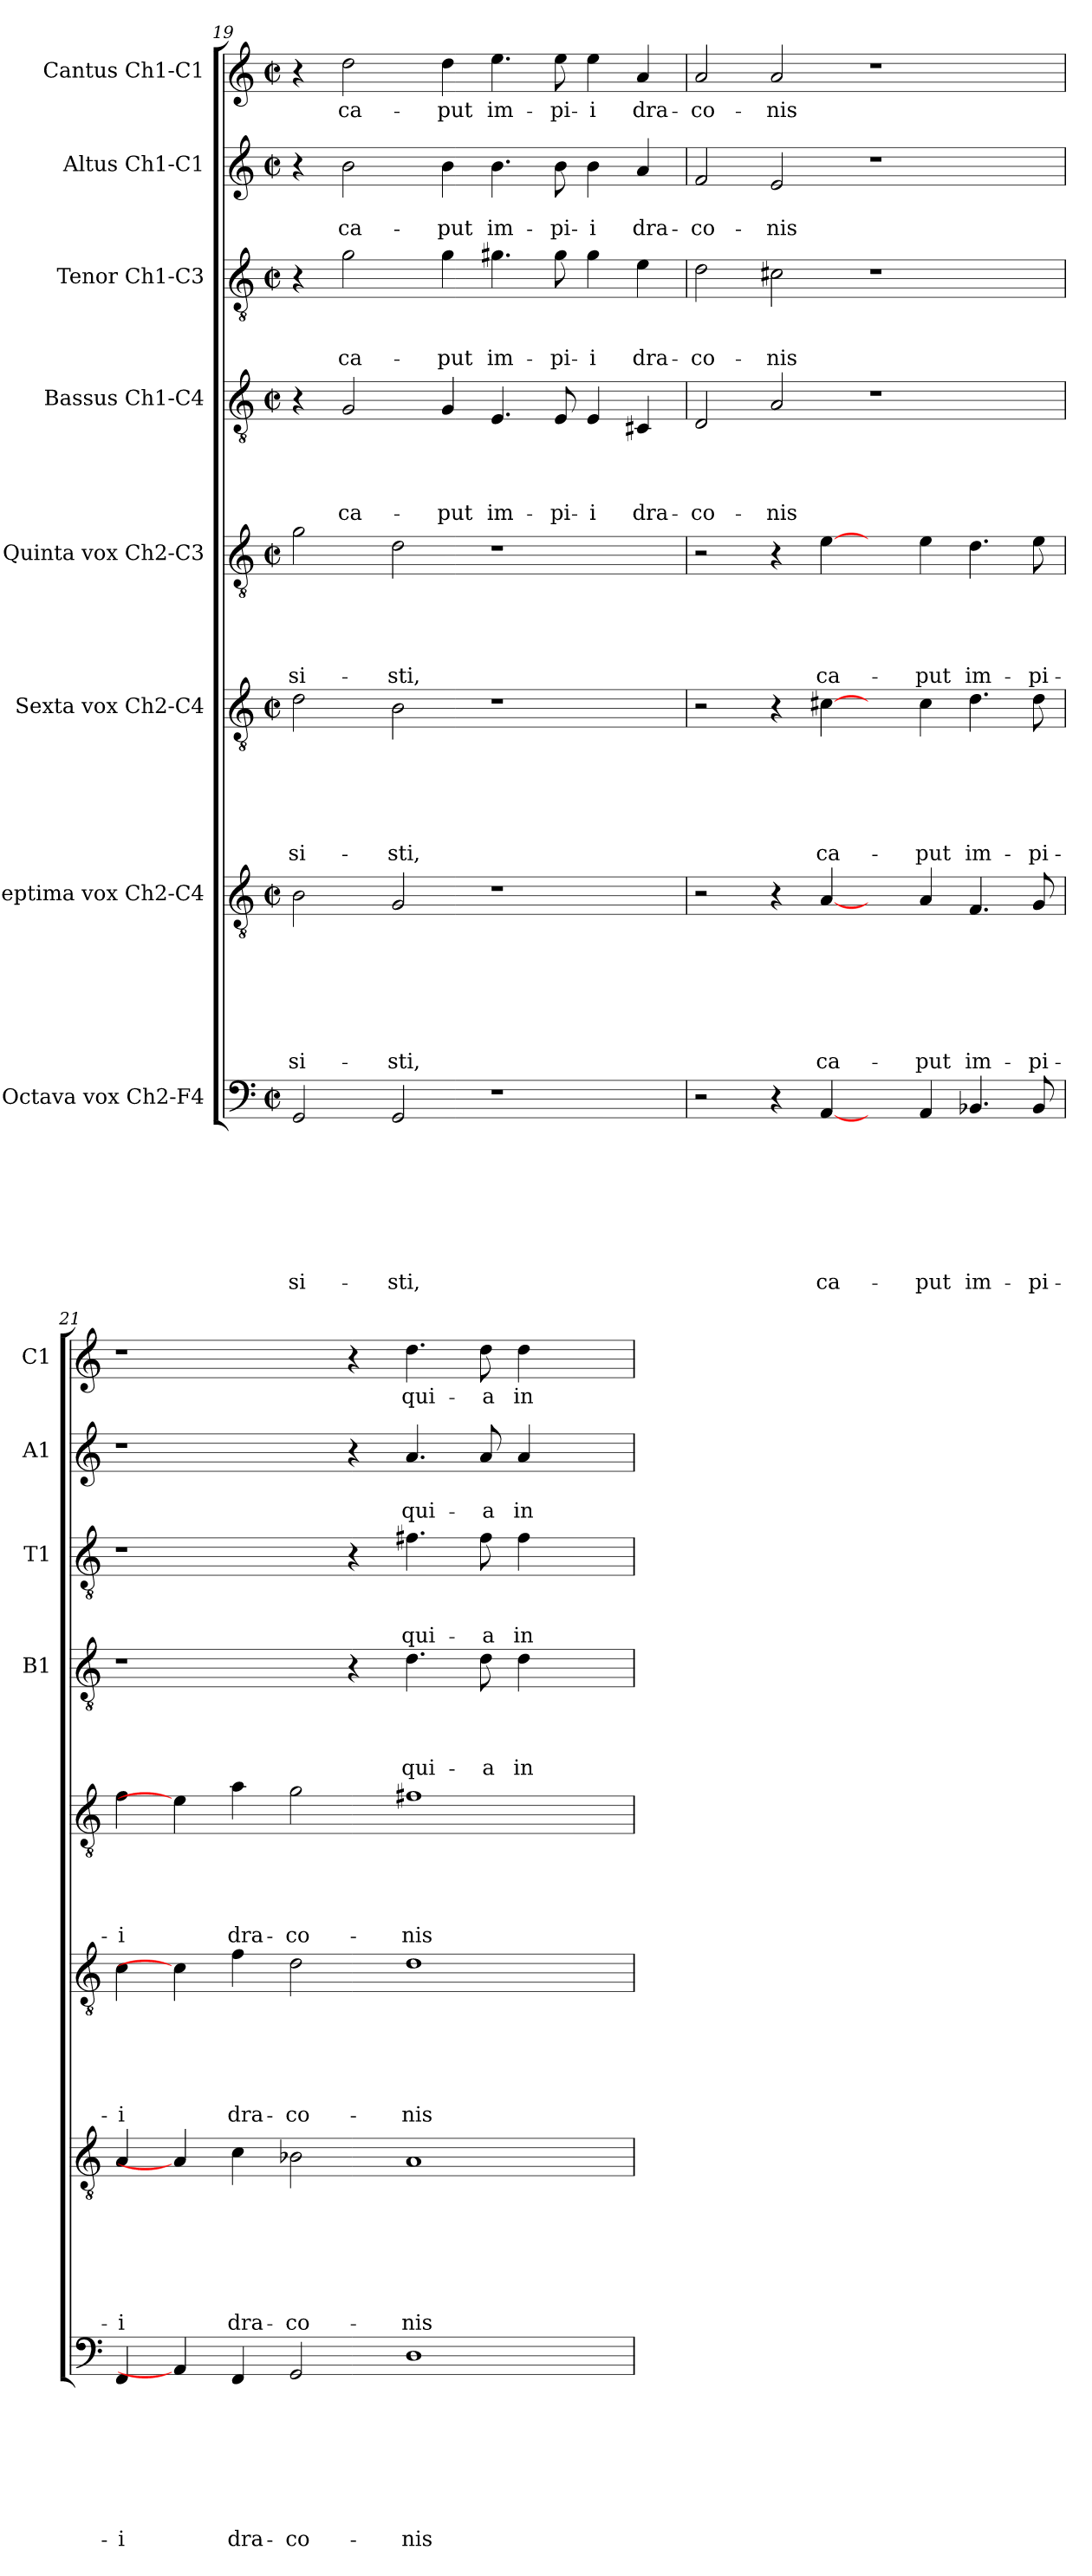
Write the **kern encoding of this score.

**kern	**text	**text	**text	**text	**text	**text	**text	**text	**kern	**text	**text	**text	**text	**text	**text	**text	**kern	**text	**text	**text	**text	**text	**text	**kern	**text	**text	**text	**text	**text	**kern	**text	**text	**text	**text	**kern	**text	**text	**text	**kern	**text	**text	**kern	**text
*part8	*part8	*part8	*part8	*part8	*part8	*part8	*part8	*part8	*part7	*part7	*part7	*part7	*part7	*part7	*part7	*part7	*part6	*part6	*part6	*part6	*part6	*part6	*part6	*part5	*part5	*part5	*part5	*part5	*part5	*part4	*part4	*part4	*part4	*part4	*part3	*part3	*part3	*part3	*part2	*part2	*part2	*part1	*part1
*staff8	*staff8	*staff8	*staff8	*staff8	*staff8	*staff8	*staff8	*staff8	*staff7	*staff7	*staff7	*staff7	*staff7	*staff7	*staff7	*staff7	*staff6	*staff6	*staff6	*staff6	*staff6	*staff6	*staff6	*staff5	*staff5	*staff5	*staff5	*staff5	*staff5	*staff4	*staff4	*staff4	*staff4	*staff4	*staff3	*staff3	*staff3	*staff3	*staff2	*staff2	*staff2	*staff1	*staff1
*I"Octava vox Ch2-F4	*	*	*	*	*	*	*	*	*I"Septima vox Ch2-C4	*	*	*	*	*	*	*	*I"Sexta vox Ch2-C4	*	*	*	*	*	*	*I"Quinta vox Ch2-C3	*	*	*	*	*	*I"Bassus Ch1-C4	*	*	*	*	*I"Tenor Ch1-C3	*	*	*	*I"Altus Ch1-C1	*	*	*I"Cantus Ch1-C1	*
*	*	*	*	*	*	*	*	*	*	*	*	*	*	*	*	*	*	*	*	*	*	*	*	*	*	*	*	*	*	*I'B1	*	*	*	*	*I'T1	*	*	*	*I'A1	*	*	*I'C1	*
*clefF4	*	*	*	*	*	*	*	*	*clefGv2	*	*	*	*	*	*	*	*clefGv2	*	*	*	*	*	*	*clefGv2	*	*	*	*	*	*clefGv2	*	*	*	*	*clefGv2	*	*	*	*clefG2	*	*	*clefG2	*
*k[]	*	*	*	*	*	*	*	*	*k[]	*	*	*	*	*	*	*	*k[]	*	*	*	*	*	*	*k[]	*	*	*	*	*	*k[]	*	*	*	*	*k[]	*	*	*	*k[]	*	*	*k[]	*
*C:	*	*	*	*	*	*	*	*	*C:	*	*	*	*	*	*	*	*C:	*	*	*	*	*	*	*C:	*	*	*	*	*	*C:	*	*	*	*	*C:	*	*	*	*C:	*	*	*C:	*
*M2/2	*	*	*	*	*	*	*	*	*M2/2	*	*	*	*	*	*	*	*M2/2	*	*	*	*	*	*	*M2/2	*	*	*	*	*	*M2/2	*	*	*	*	*M2/2	*	*	*	*M2/2	*	*	*M2/2	*
*met(c|)	*	*	*	*	*	*	*	*	*met(c|)	*	*	*	*	*	*	*	*met(c|)	*	*	*	*	*	*	*met(c|)	*	*	*	*	*	*met(c|)	*	*	*	*	*met(c|)	*	*	*	*met(c|)	*	*	*met(c|)	*
=19	=19	=19	=19	=19	=19	=19	=19	=19	=19	=19	=19	=19	=19	=19	=19	=19	=19	=19	=19	=19	=19	=19	=19	=19	=19	=19	=19	=19	=19	=19	=19	=19	=19	=19	=19	=19	=19	=19	=19	=19	=19	=19	=19
!	!	!	!	!	!	!	!	!LO:LY:b	!	!	!	!	!	!	!	!LO:LY:b	!	!	!	!	!	!	!LO:LY:b	!	!	!	!	!	!LO:LY:b	!	!	!	!	!	!	!	!	!	!	!	!	!	!
2GG/	.	.	.	.	.	.	.	-si-	2B\	.	.	.	.	.	.	-si-	2d\	.	.	.	.	.	-si-	2g\	.	.	.	.	-si-	4r	.	.	.	.	4r	.	.	.	4r	.	.	4r	.
!	!	!	!	!	!	!	!	!	!	!	!	!	!	!	!	!	!	!	!	!	!	!	!	!	!	!	!	!	!	!	!	!	!	!LO:LY:b	!	!	!	!LO:LY:b	!	!	!LO:LY:b	!	!LO:LY:b
.	.	.	.	.	.	.	.	.	.	.	.	.	.	.	.	.	.	.	.	.	.	.	.	.	.	.	.	.	.	2G/	.	.	.	ca-	2g\	.	.	ca-	2b\	.	ca-	2dd\	ca-
!	!	!	!	!	!	!	!	!LO:LY:b	!	!	!	!	!	!	!	!LO:LY:b	!	!	!	!	!	!	!LO:LY:b	!	!	!	!	!	!LO:LY:b	!	!	!	!	!	!	!	!	!	!	!	!	!	!
2GG/	.	.	.	.	.	.	.	-sti,	2G/	.	.	.	.	.	.	-sti,	2B\	.	.	.	.	.	-sti,	2d\	.	.	.	.	-sti,	.	.	.	.	.	.	.	.	.	.	.	.	.	.
!	!	!	!	!	!	!	!	!	!	!	!	!	!	!	!	!	!	!	!	!	!	!	!	!	!	!	!	!	!	!	!	!	!	!LO:LY:b	!	!	!	!LO:LY:b	!	!	!LO:LY:b	!	!LO:LY:b
.	.	.	.	.	.	.	.	.	.	.	.	.	.	.	.	.	.	.	.	.	.	.	.	.	.	.	.	.	.	4G/	.	.	.	-put	4g\	.	.	-put	4b\	.	-put	4dd\	-put
!	!	!	!	!	!	!	!	!	!	!	!	!	!	!	!	!	!	!	!	!	!	!	!	!	!	!	!	!	!	!	!	!	!	!LO:LY:b	!	!	!	!LO:LY:b	!	!	!LO:LY:b	!	!LO:LY:b
1r	.	.	.	.	.	.	.	.	1r	.	.	.	.	.	.	.	1r	.	.	.	.	.	.	1r	.	.	.	.	.	4.E/	.	.	.	im-	4.g#X\	.	.	im-	4.b\	.	im-	4.ee\	im-
!	!	!	!	!	!	!	!	!	!	!	!	!	!	!	!	!	!	!	!	!	!	!	!	!	!	!	!	!	!	!	!	!	!	!LO:LY:b	!	!	!	!LO:LY:b	!	!	!LO:LY:b	!	!LO:LY:b
.	.	.	.	.	.	.	.	.	.	.	.	.	.	.	.	.	.	.	.	.	.	.	.	.	.	.	.	.	.	8E/	.	.	.	-pi-	8g#\	.	.	-pi-	8b\	.	-pi-	8ee\	-pi-
!	!	!	!	!	!	!	!	!	!	!	!	!	!	!	!	!	!	!	!	!	!	!	!	!	!	!	!	!	!	!	!	!	!	!LO:LY:b	!	!	!	!LO:LY:b	!	!	!LO:LY:b	!	!LO:LY:b
.	.	.	.	.	.	.	.	.	.	.	.	.	.	.	.	.	.	.	.	.	.	.	.	.	.	.	.	.	.	4E/	.	.	.	-i	4g#\	.	.	-i	4b\	.	-i	4ee\	-i
!	!	!	!	!	!	!	!	!	!	!	!	!	!	!	!	!	!	!	!	!	!	!	!	!	!	!	!	!	!	!	!	!	!	!LO:LY:b	!	!	!	!LO:LY:b	!	!	!LO:LY:b	!	!LO:LY:b
.	.	.	.	.	.	.	.	.	.	.	.	.	.	.	.	.	.	.	.	.	.	.	.	.	.	.	.	.	.	4C#X/	.	.	.	dra-	4e\	.	.	dra-	4a/	.	dra-	4a/	dra-
!!LO:PB:g=z
=20	=20	=20	=20	=20	=20	=20	=20	=20	=20	=20	=20	=20	=20	=20	=20	=20	=20	=20	=20	=20	=20	=20	=20	=20	=20	=20	=20	=20	=20	=20	=20	=20	=20	=20	=20	=20	=20	=20	=20	=20	=20	=20	=20
!	!	!	!	!	!	!	!	!	!	!	!	!	!	!	!	!	!	!	!	!	!	!	!	!	!	!	!	!	!	!	!	!	!	!LO:LY:b	!	!	!	!LO:LY:b	!	!	!LO:LY:b	!	!LO:LY:b
2r	.	.	.	.	.	.	.	.	2r	.	.	.	.	.	.	.	2r	.	.	.	.	.	.	2r	.	.	.	.	.	2D/	.	.	.	-co-	2d\	.	.	-co-	2f/	.	-co-	2a/	-co-
!	!	!	!	!	!	!	!	!	!	!	!	!	!	!	!	!	!	!	!	!	!	!	!	!	!	!	!	!	!	!	!	!	!	!LO:LY:b	!	!	!	!LO:LY:b	!	!	!LO:LY:b	!	!LO:LY:b
4r	.	.	.	.	.	.	.	.	4r	.	.	.	.	.	.	.	4r	.	.	.	.	.	.	4r	.	.	.	.	.	2A/	.	.	.	-nis	2c#X\	.	.	-nis	2e/	.	-nis	2a/	-nis
!	!	!	!	!	!	!	!	!LO:LY:b	!	!	!	!	!	!	!	!LO:LY:b	!	!	!	!	!	!	!LO:LY:b	!	!	!	!	!	!LO:LY:b	!	!	!	!	!	!	!	!	!	!	!	!	!	!
[4AA/	.	.	.	.	.	.	.	ca-	[4A/	.	.	.	.	.	.	ca-	[4c#X\	.	.	.	.	.	ca-	[4e\	.	.	.	.	ca-	.	.	.	.	.	.	.	.	.	.	.	.	.	.
4ryy	.	.	.	.	.	.	.	.	4ryy	.	.	.	.	.	.	.	4ryy	.	.	.	.	.	.	4ryy	.	.	.	.	.	1r	.	.	.	.	1r	.	.	.	1r	.	.	1r	.
!	!	!	!	!	!	!	!	!LO:LY:b	!	!	!	!	!	!	!	!LO:LY:b	!	!	!	!	!	!	!LO:LY:b	!	!	!	!	!	!LO:LY:b	!	!	!	!	!	!	!	!	!	!	!	!	!	!
4AA/	.	.	.	.	.	.	.	-put	4A/	.	.	.	.	.	.	-put	4c#\	.	.	.	.	.	-put	4e\	.	.	.	.	-put	.	.	.	.	.	.	.	.	.	.	.	.	.	.
!	!	!	!	!	!	!	!	!LO:LY:b	!	!	!	!	!	!	!	!LO:LY:b	!	!	!	!	!	!	!LO:LY:b	!	!	!	!	!	!LO:LY:b	!	!	!	!	!	!	!	!	!	!	!	!	!	!
4.BB-X/	.	.	.	.	.	.	.	im-	4.F/	.	.	.	.	.	.	im-	4.d\	.	.	.	.	.	im-	4.d\	.	.	.	.	im-	.	.	.	.	.	.	.	.	.	.	.	.	.	.
!	!	!	!	!	!	!	!	!LO:LY:b	!	!	!	!	!	!	!	!LO:LY:b	!	!	!	!	!	!	!LO:LY:b	!	!	!	!	!	!LO:LY:b	!	!	!	!	!	!	!	!	!	!	!	!	!	!
8BB-/	.	.	.	.	.	.	.	-pi-	8G/	.	.	.	.	.	.	-pi-	8d\	.	.	.	.	.	-pi-	8e\	.	.	.	.	-pi-	.	.	.	.	.	.	.	.	.	.	.	.	.	.
=21	=21	=21	=21	=21	=21	=21	=21	=21	=21	=21	=21	=21	=21	=21	=21	=21	=21	=21	=21	=21	=21	=21	=21	=21	=21	=21	=21	=21	=21	=21	=21	=21	=21	=21	=21	=21	=21	=21	=21	=21	=21	=21	=21
!	!	!	!	!	!	!	!	!LO:LY:b	!	!	!	!	!	!	!	!LO:LY:b	!	!	!	!	!	!	!LO:LY:b	!	!	!	!	!	!LO:LY:b	!	!	!	!	!	!	!	!	!	!	!	!	!	!
4FF/	.	.	.	.	.	.	.	-i	4A/	.	.	.	.	.	.	-i	4c\	.	.	.	.	.	-i	4f\	.	.	.	.	-i	1r	.	.	.	.	1r	.	.	.	1r	.	.	1r	.
4AA/]	.	.	.	.	.	.	.	.	4A/]	.	.	.	.	.	.	.	4c#\]	.	.	.	.	.	.	4e\]	.	.	.	.	.	.	.	.	.	.	.	.	.	.	.	.	.	.	.
!	!	!	!	!	!	!	!	!LO:LY:b	!	!	!	!	!	!	!	!LO:LY:b	!	!	!	!	!	!	!LO:LY:b	!	!	!	!	!	!LO:LY:b	!	!	!	!	!	!	!	!	!	!	!	!	!	!
4FF/	.	.	.	.	.	.	.	dra-	4c\	.	.	.	.	.	.	dra-	4f\	.	.	.	.	.	dra-	4a\	.	.	.	.	dra-	.	.	.	.	.	.	.	.	.	.	.	.	.	.
!	!	!	!	!	!	!	!	!LO:LY:b	!	!	!	!	!	!	!	!LO:LY:b	!	!	!	!	!	!	!LO:LY:b	!	!	!	!	!	!LO:LY:b	!	!	!	!	!	!	!	!	!	!	!	!	!	!
2GG/	.	.	.	.	.	.	.	-co-	2B-X\	.	.	.	.	.	.	-co-	2d\	.	.	.	.	.	-co-	2g\	.	.	.	.	-co-	.	.	.	.	.	.	.	.	.	.	.	.	.	.
.	.	.	.	.	.	.	.	.	.	.	.	.	.	.	.	.	.	.	.	.	.	.	.	.	.	.	.	.	.	4r	.	.	.	.	4r	.	.	.	4r	.	.	4r	.
!	!	!	!	!	!	!	!	!LO:LY:b	!	!	!	!	!	!	!	!LO:LY:b	!	!	!	!	!	!	!LO:LY:b	!	!	!	!	!	!LO:LY:b	!	!	!	!	!LO:LY:b	!	!	!	!LO:LY:b	!	!	!LO:LY:b	!	!LO:LY:b
1D	.	.	.	.	.	.	.	-nis	1A	.	.	.	.	.	.	-nis	1d	.	.	.	.	.	-nis	1f#X	.	.	.	.	-nis	4.d\	.	.	.	qui-	4.f#X\	.	.	qui-	4.a/	.	qui-	4.dd\	qui-
!	!	!	!	!	!	!	!	!	!	!	!	!	!	!	!	!	!	!	!	!	!	!	!	!	!	!	!	!	!	!	!	!	!	!LO:LY:b	!	!	!	!LO:LY:b	!	!	!LO:LY:b	!	!LO:LY:b
.	.	.	.	.	.	.	.	.	.	.	.	.	.	.	.	.	.	.	.	.	.	.	.	.	.	.	.	.	.	8d\	.	.	.	-a	8f#\	.	.	-a	8a/	.	-a	8dd\	-a
!	!	!	!	!	!	!	!	!	!	!	!	!	!	!	!	!	!	!	!	!	!	!	!	!	!	!	!	!	!	!	!	!	!	!LO:LY:b	!	!	!	!LO:LY:b	!	!	!LO:LY:b	!	!LO:LY:b
.	.	.	.	.	.	.	.	.	.	.	.	.	.	.	.	.	.	.	.	.	.	.	.	.	.	.	.	.	.	4d\	.	.	.	in	4f#\	.	.	in	4a/	.	in	4dd\	in
.	.	.	.	.	.	.	.	.	.	.	.	.	.	.	.	.	.	.	.	.	.	.	.	.	.	.	.	.	.	4ryy	.	.	.	.	4ryy	.	.	.	4ryy	.	.	4ryy	.
=	=	=	=	=	=	=	=	=	=	=	=	=	=	=	=	=	=	=	=	=	=	=	=	=	=	=	=	=	=	=	=	=	=	=	=	=	=	=	=	=	=	=	=
*-	*-	*-	*-	*-	*-	*-	*-	*-	*-	*-	*-	*-	*-	*-	*-	*-	*-	*-	*-	*-	*-	*-	*-	*-	*-	*-	*-	*-	*-	*-	*-	*-	*-	*-	*-	*-	*-	*-	*-	*-	*-	*-	*-
